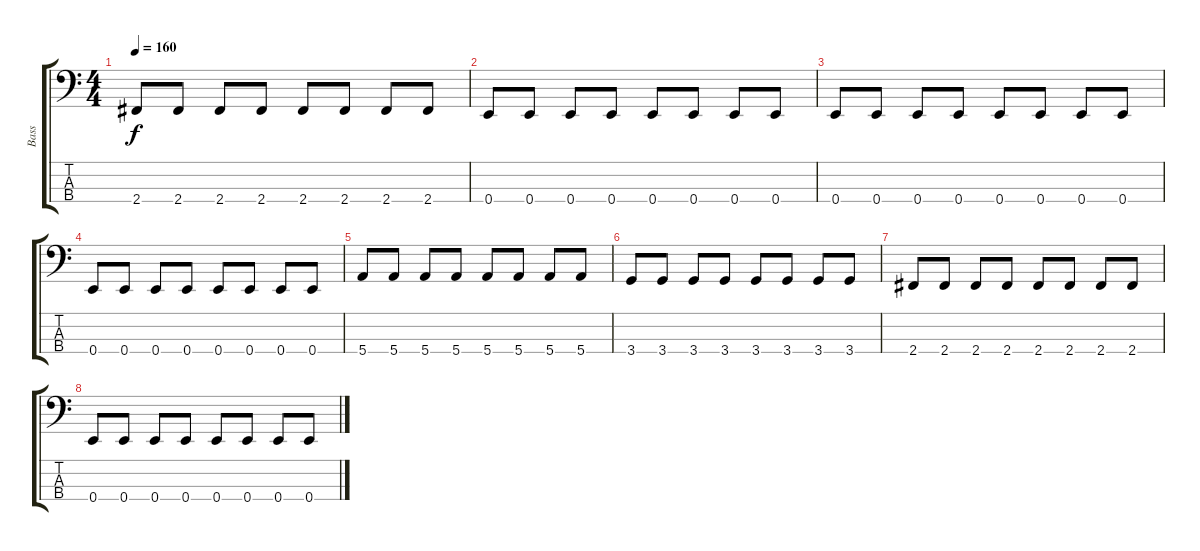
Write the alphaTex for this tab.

\track ("Bass" "Bass") {instrument electricbasspick}
\staff {score tabs}
\tuning (G2 D2 A1 E1) {hide}
\ts (4 4)
\tempo 160
\clef f4
\ks c
2.4.8{dy f} 2.4.8 2.4.8 2.4.8 2.4.8 2.4.8 2.4.8 2.4.8 |
0.4.8 0.4.8 0.4.8 0.4.8 0.4.8 0.4.8 0.4.8 0.4.8 |
0.4.8 0.4.8 0.4.8 0.4.8 0.4.8 0.4.8 0.4.8 0.4.8 |
0.4.8 0.4.8 0.4.8 0.4.8 0.4.8 0.4.8 0.4.8 0.4.8 |
5.4.8 5.4.8 5.4.8 5.4.8 5.4.8 5.4.8 5.4.8 5.4.8 |
3.4.8 3.4.8 3.4.8 3.4.8 3.4.8 3.4.8 3.4.8 3.4.8 |
2.4.8 2.4.8 2.4.8 2.4.8 2.4.8 2.4.8 2.4.8 2.4.8 |
0.4.8 0.4.8 0.4.8 0.4.8 0.4.8 0.4.8 0.4.8 0.4.8
